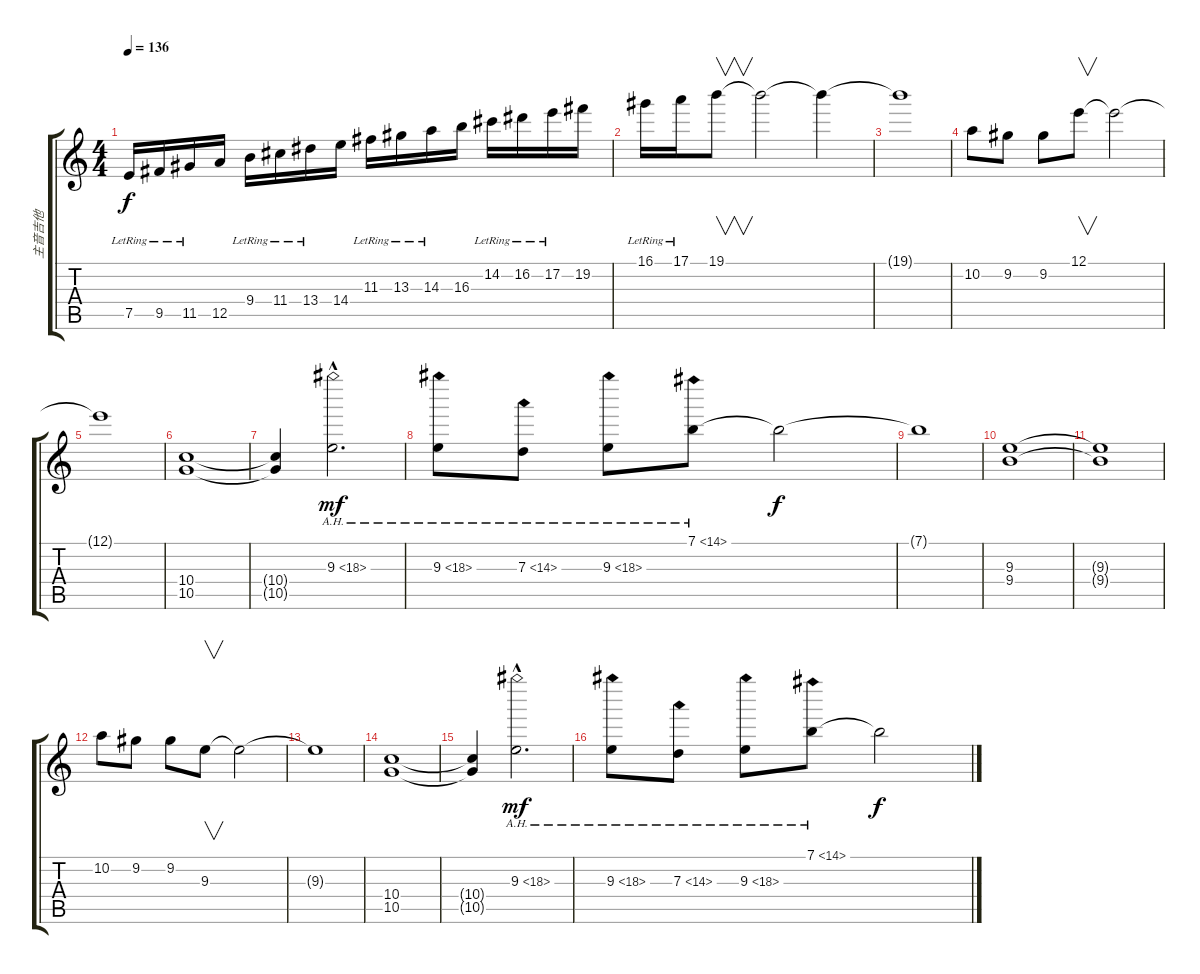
\track ("主音吉他" "主音吉他") {instrument overdrivenguitar}
\staff {score tabs}
\tuning (E4 B3 G3 D3 A2 E2) {hide}
\ts (4 4)
\tempo 136
\clef g2
\ks c
7.5{lr}.16{dy f} 9.5{lr}.16 11.5{lr}.16 12.5.16 9.4{lr}.16 11.4{lr}.16 13.4{lr}.16 14.4.16 11.3{lr}.16 13.3{lr}.16 14.3{lr}.16 16.3.16 14.2{lr}.16 16.2{lr}.16 17.2{lr}.16 19.2.16 |
16.1{lr}.16 17.1{lr}.16 19.1.8{v} 19.1{t}.2 19.1{t}.4 |
19.1{t}.1 |
10.2.8{volume 14} 9.2.8 9.2.8 12.1.8{v} 12.1{t}.2 |
12.1{t}.1 |
(10.4 10.5).1 |
(10.4{t} 10.5{t}).4 9.3{ah 9 hac}.2{d dy mf} |
9.3{ah 9}.8 7.3{ah 7}.8 9.3{ah 9}.8 7.1{ah 7}.8 7.1{t}.2{dy f} |
7.1{t}.1 |
(9.3 9.4).1 |
(9.3{t} 9.4{t}).1 |
10.2.8 9.2.8 9.2.8 9.3.8{v} 9.3{t}.2 |
9.3{t}.1 |
(10.4 10.5).1 |
(10.4{t} 10.5{t}).4 9.3{ah 9 hac}.2{d dy mf} |
9.3{ah 9}.8 7.3{ah 7}.8 9.3{ah 9}.8 7.1{ah 7}.8 7.1{t}.2{dy f}
